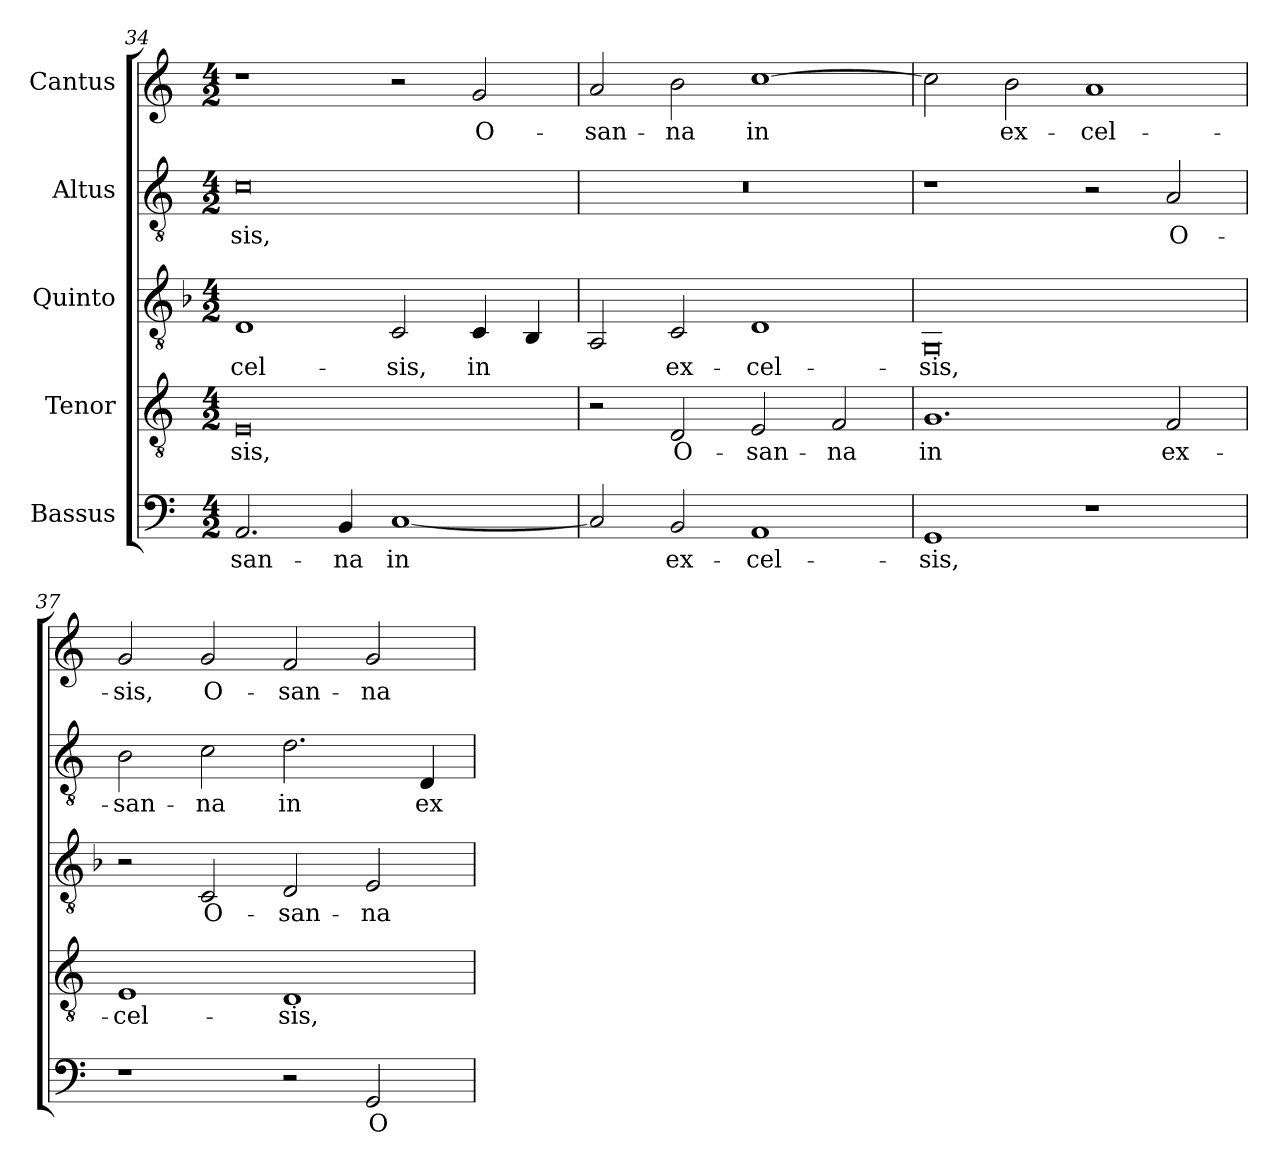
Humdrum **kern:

**kern	**text	**kern	**text	**kern	**text	**kern	**text	**kern	**text
*part5	*part5	*part4	*part4	*part3	*part3	*part2	*part2	*part1	*part1
*staff5	*staff5	*staff4	*staff4	*staff3	*staff3	*staff2	*staff2	*staff1	*staff1
*I"Bassus	*	*I"Tenor	*	*I"Quinto	*	*I"Altus	*	*I"Cantus	*
*clefF4	*	*clefGv2	*	*clefGv2	*	*clefGv2	*	*clefG2	*
*	*	*	*	*ITrd-4c-7	*	*	*	*	*
*k[]	*	*k[]	*	*k[]	*	*k[]	*	*k[]	*
*C:	*	*C:	*	*C:	*	*C:	*	*C:	*
*M4/2	*	*M4/2	*	*M4/2	*	*M4/2	*	*M4/2	*
=34	=34	=34	=34	=34	=34	=34	=34	=34	=34
!	!LO:LY:b:color=#000000	!	!	!	!	!	!	!	!
!	!	!	!LO:LY:b:color=#000000	!	!	!	!	!	!
!	!	!	!	!	!LO:LY:b:color=#000000	!	!	!	!
!	!	!	!	!	!	!	!LO:LY:b:color=#000000	!	!
2.AAi/	-san-	0Ei	-sis,	1Ai	-cel-	0ci	-sis,	1r	.
!	!LO:LY:b:color=#000000	!	!	!	!	!	!	!	!
4BBi/	-na	.	.	.	.	.	.	.	.
!	!LO:LY:b:color=#000000	!	!	!	!	!	!	!	!
!	!	!	!	!	!LO:LY:b:color=#000000	!	!	!	!
[<1Ci	in	.	.	2Gi/	-sis,	.	.	2r	.
!	!	!	!	!	!LO:LY:b:color=#000000	!	!	!	!
!	!	!	!	!	!	!	!	!	!LO:LY:b:color=#000000
.	.	.	.	4Gi/	in	.	.	2gi/	O-
.	.	.	.	4Fi/	.	.	.	.	.
=35	=35	=35	=35	=35	=35	=35	=35	=35	=35
!	!	!	!	!	!	!LO:N:vis=1	!	!	!
!	!	!	!	!	!	!	!	!	!LO:LY:b:color=#000000
2Ci/]	.	2r	.	2Ei/	.	0r	.	2ai/	-san-
!	!LO:LY:b:color=#000000	!	!	!	!	!	!	!	!
!	!	!	!LO:LY:b:color=#000000	!	!	!	!	!	!
!	!	!	!	!	!LO:LY:b:color=#000000	!	!	!	!
!	!	!	!	!	!	!	!	!	!LO:LY:b:color=#000000
2BBi/	ex-	2Di/	O-	2Gi/	ex-	.	.	2bi\	-na
!	!LO:LY:b:color=#000000	!	!	!	!	!	!	!	!
!	!	!	!LO:LY:b:color=#000000	!	!	!	!	!	!
!	!	!	!	!	!LO:LY:b:color=#000000	!	!	!	!
!	!	!	!	!	!	!	!	!	!LO:LY:b:color=#000000
1AAi	-cel-	2Ei/	-san-	1Ai	-cel-	.	.	[>1cci	in
!	!	!	!LO:LY:b:color=#000000	!	!	!	!	!	!
.	.	2Fi/	-na	.	.	.	.	.	.
=36	=36	=36	=36	=36	=36	=36	=36	=36	=36
!	!LO:LY:b:color=#000000	!	!	!	!	!	!	!	!
!	!	!	!LO:LY:b:color=#000000	!	!	!	!	!	!
!	!	!	!	!	!LO:LY:b:color=#000000	!	!	!	!
1GGi	-sis,	1.Gi	in	0Di	-sis,	1r	.	2cci\]	.
!	!	!	!	!	!	!	!	!	!LO:LY:b:color=#000000
.	.	.	.	.	.	.	.	2bi\	ex-
!	!	!	!	!	!	!	!	!	!LO:LY:b:color=#000000
1r	.	.	.	.	.	2r	.	1ai	-cel-
!	!	!	!LO:LY:b:color=#000000	!	!	!	!	!	!
!	!	!	!	!	!	!	!LO:LY:b:color=#000000	!	!
.	.	2Fi/	ex-	.	.	2Ai/	O-	.	.
=37	=37	=37	=37	=37	=37	=37	=37	=37	=37
!	!	!	!LO:LY:b:color=#000000	!	!	!	!	!	!
!	!	!	!	!	!	!	!LO:LY:b:color=#000000	!	!
!	!	!	!	!	!	!	!	!	!LO:LY:b:color=#000000
1r	.	1Ei	-cel-	2r	.	2Bi\	-san-	2gi/	-sis,
!	!	!	!	!	!LO:LY:b:color=#000000	!	!	!	!
!	!	!	!	!	!	!	!LO:LY:b:color=#000000	!	!
!	!	!	!	!	!	!	!	!	!LO:LY:b:color=#000000
.	.	.	.	2Gi/	O-	2ci\	-na	2gi/	O-
!	!	!	!LO:LY:b:color=#000000	!	!	!	!	!	!
!	!	!	!	!	!LO:LY:b:color=#000000	!	!	!	!
!	!	!	!	!	!	!	!LO:LY:b:color=#000000	!	!
!	!	!	!	!	!	!	!	!	!LO:LY:b:color=#000000
2r	.	1Di	-sis,	2Ai/	-san-	2.di\	in	2fi/	-san-
!	!LO:LY:b:color=#000000	!	!	!	!	!	!	!	!
!	!	!	!	!	!LO:LY:b:color=#000000	!	!	!	!
!	!	!	!	!	!	!	!	!	!LO:LY:b:color=#000000
2GGi/	O-	.	.	2Bi/	-na	.	.	2gi/	-na
!	!	!	!	!	!	!	!LO:LY:b:color=#000000	!	!
.	.	.	.	.	.	4Di/	ex-	.	.
=	=	=	=	=	=	=	=	=	=
*-	*-	*-	*-	*-	*-	*-	*-	*-	*-
